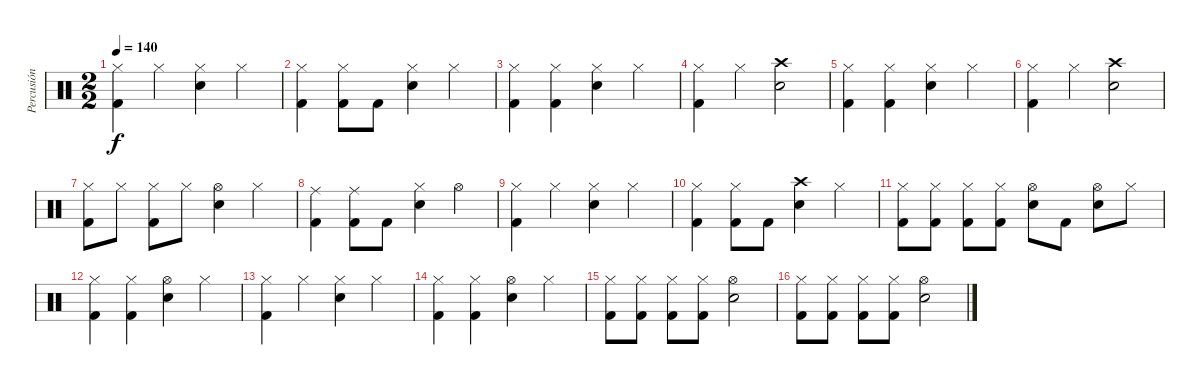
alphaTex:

\track ("Percusión" "Percusión") {instrument percussion}
\staff {score}
\articulation defaults
\ts (2 2)
\tempo 140
\clef neutral
\ks c
("Hi-Hat (closed)" "Kick (hit) 2").4{dy f} "Hi-Hat (closed)".4 ("Hi-Hat (closed)" "Snare (hit) 2").4 "Hi-Hat (closed)".4 |
("Hi-Hat (closed)" "Kick (hit) 2").4 ("Hi-Hat (closed)" "Kick (hit) 2").8 "Kick (hit) 2".8 ("Snare (hit) 2" "Hi-Hat (closed)").4 "Hi-Hat (closed)".4 |
("Hi-Hat (closed)" "Kick (hit) 2").4 ("Hi-Hat (closed)" "Kick (hit) 2").4 ("Hi-Hat (closed)" "Snare (hit) 2").4 "Hi-Hat (closed)".4 |
("Hi-Hat (closed)" "Kick (hit) 2").4 "Hi-Hat (closed)".4 ("Crash high (hit)" "Snare (hit) 2").2 |
("Hi-Hat (closed)" "Kick (hit) 2").4 ("Hi-Hat (closed)" "Kick (hit) 2").4 ("Hi-Hat (closed)" "Snare (hit) 2").4 "Hi-Hat (closed)".4 |
("Hi-Hat (closed)" "Kick (hit) 2").4 "Hi-Hat (closed)".4 ("Crash high (hit)" "Snare (hit) 2").2 |
("Hi-Hat (closed)" "Kick (hit) 2").8 "Hi-Hat (closed)".8 ("Hi-Hat (closed)" "Kick (hit) 2").8 "Hi-Hat (closed)".8 ("Hi-Hat (open)" "Snare (hit) 2").4 "Hi-Hat (closed)".4 |
("Ride (middle)" "Kick (hit) 2").4 ("Ride (middle)" "Kick (hit) 2").8 "Kick (hit) 2".8 ("Hi-Hat (closed)" "Snare (hit) 2").4 "Hi-Hat (open)".4 |
("Hi-Hat (closed)" "Kick (hit) 2").4 "Hi-Hat (closed)".4 ("Hi-Hat (closed)" "Snare (hit) 2").4 "Hi-Hat (closed)".4 |
("Hi-Hat (closed)" "Kick (hit) 2").4 ("Hi-Hat (closed)" "Kick (hit) 2").8 "Kick (hit) 2".8 ("Snare (hit) 2" "Crash high (hit)").4 "Hi-Hat (closed)".4 |
("Hi-Hat (closed)" "Kick (hit) 2").8 ("Hi-Hat (closed)" "Kick (hit) 2").8 ("Hi-Hat (closed)" "Kick (hit) 2").8 ("Hi-Hat (closed)" "Kick (hit) 2").8 ("Hi-Hat (open)" "Snare (hit) 2").8 "Kick (hit) 2".8 ("Hi-Hat (open)" "Snare (hit) 2").8 "Hi-Hat (closed)".8 |
("Hi-Hat (closed)" "Kick (hit) 2").4 ("Hi-Hat (closed)" "Kick (hit) 2").4 ("Hi-Hat (open)" "Snare (hit) 2").4 "Hi-Hat (closed)".4 |
("Hi-Hat (closed)" "Kick (hit) 2").4 "Hi-Hat (closed)".4 ("Hi-Hat (closed)" "Snare (hit) 2").4 "Hi-Hat (closed)".4 |
("Hi-Hat (closed)" "Kick (hit) 2").4 ("Hi-Hat (closed)" "Kick (hit) 2").4 ("Hi-Hat (open)" "Snare (hit) 2").4 "Hi-Hat (closed)".4 |
("Hi-Hat (closed)" "Kick (hit) 2").8 ("Hi-Hat (closed)" "Kick (hit) 2").8 ("Hi-Hat (closed)" "Kick (hit) 2").8 ("Hi-Hat (closed)" "Kick (hit) 2").8 ("Hi-Hat (open)" "Snare (hit) 2").2 |
("Hi-Hat (closed)" "Kick (hit) 2").8 ("Hi-Hat (closed)" "Kick (hit) 2").8 ("Hi-Hat (closed)" "Kick (hit) 2").8 ("Hi-Hat (closed)" "Kick (hit) 2").8 ("Hi-Hat (open)" "Snare (hit) 2").2
